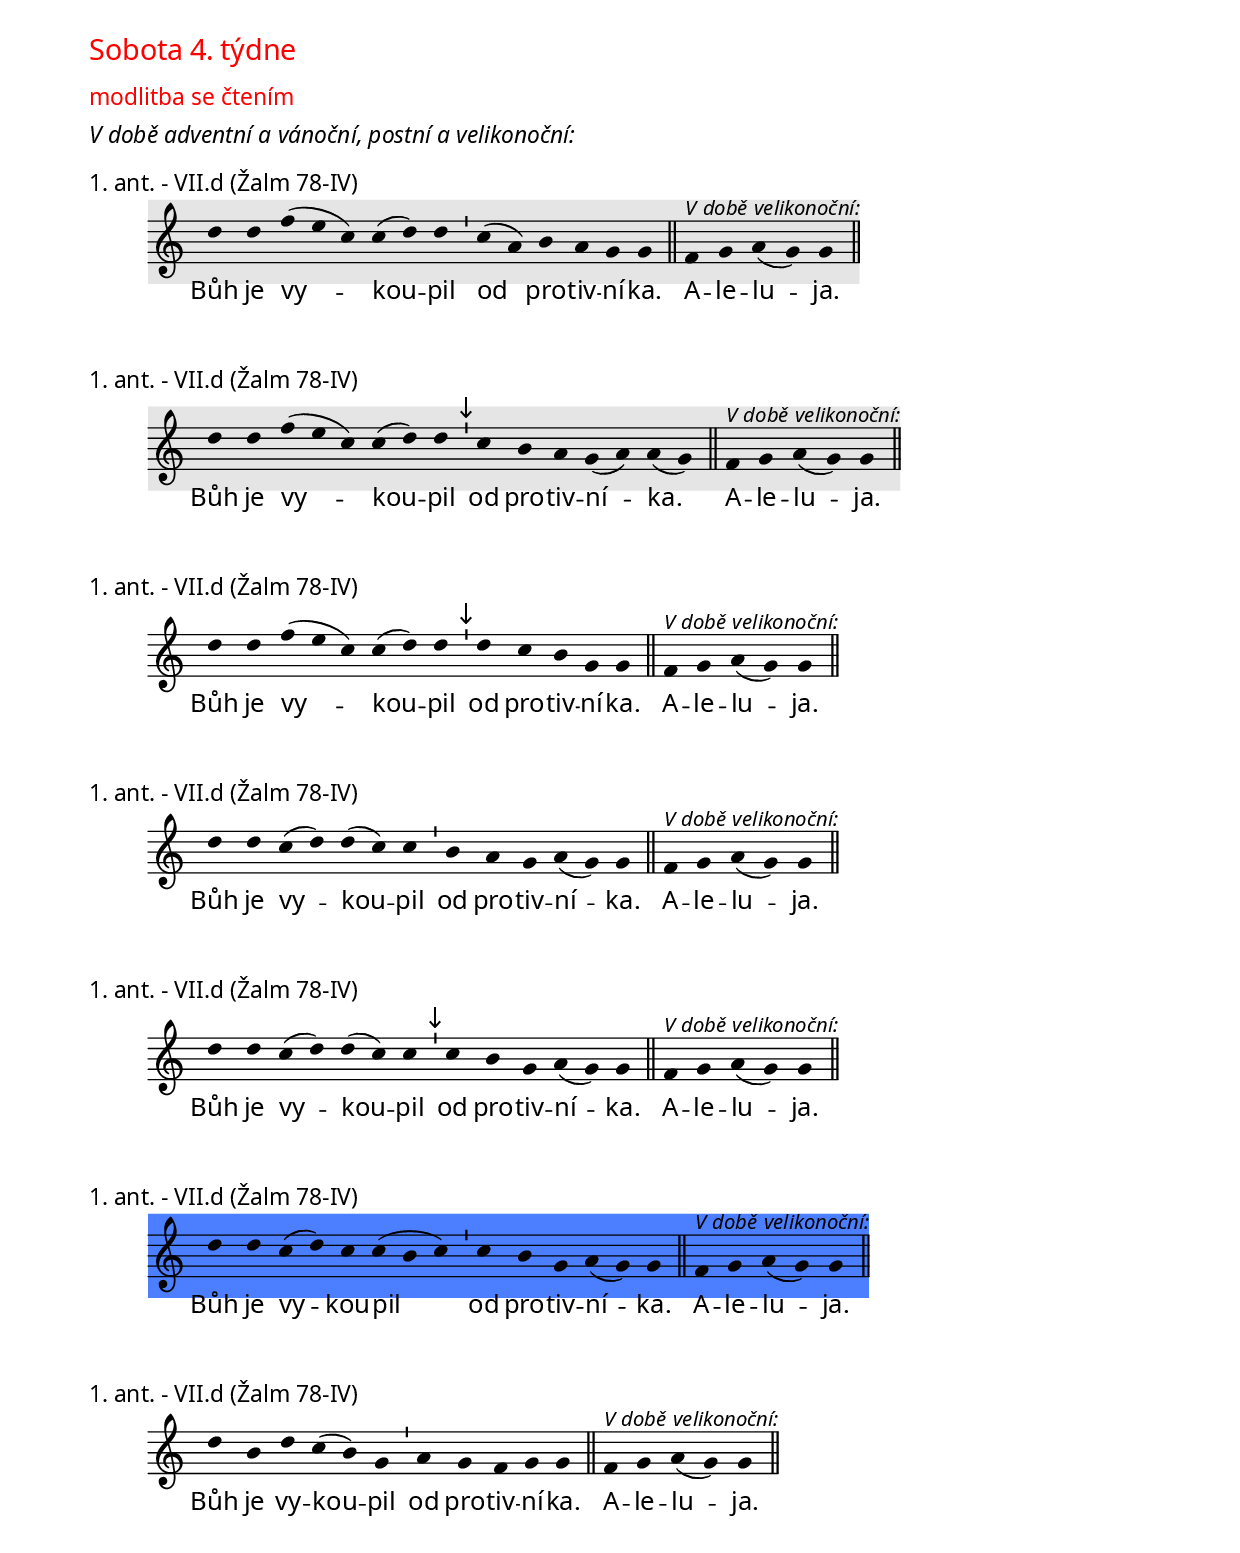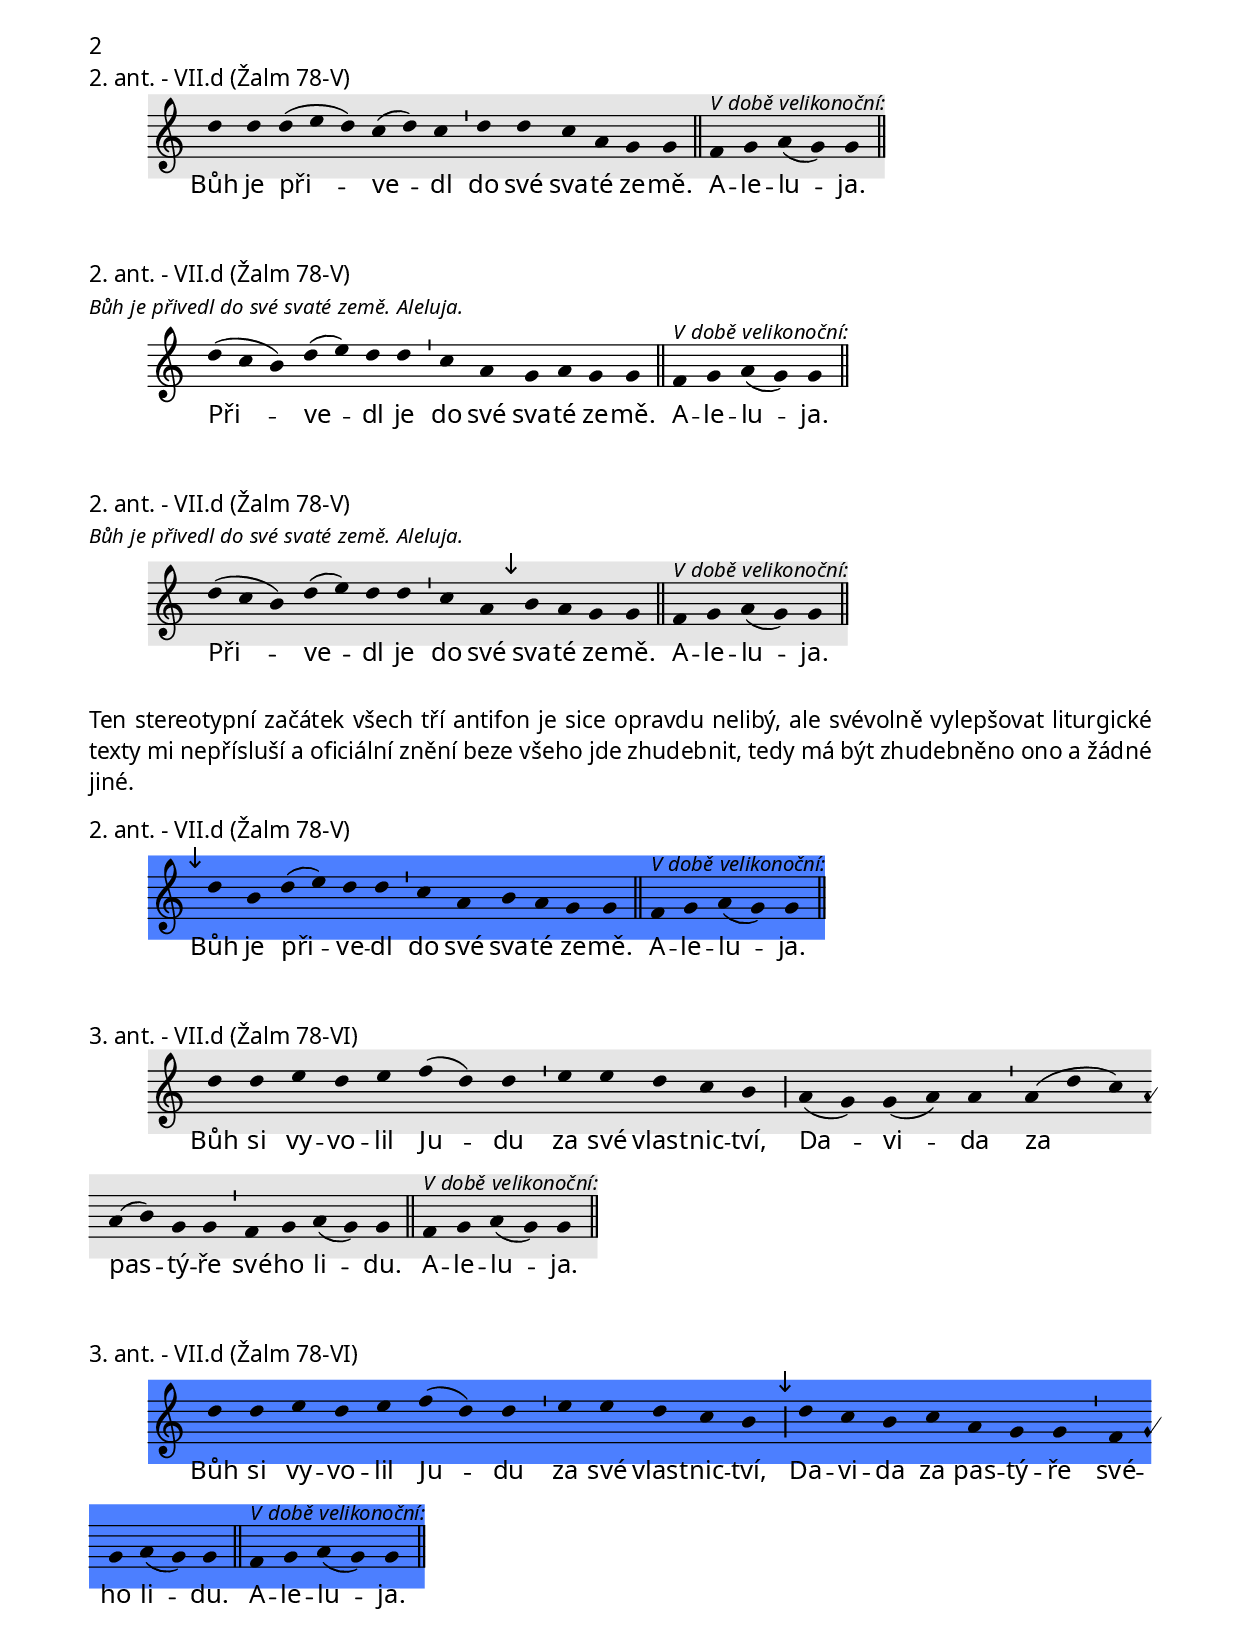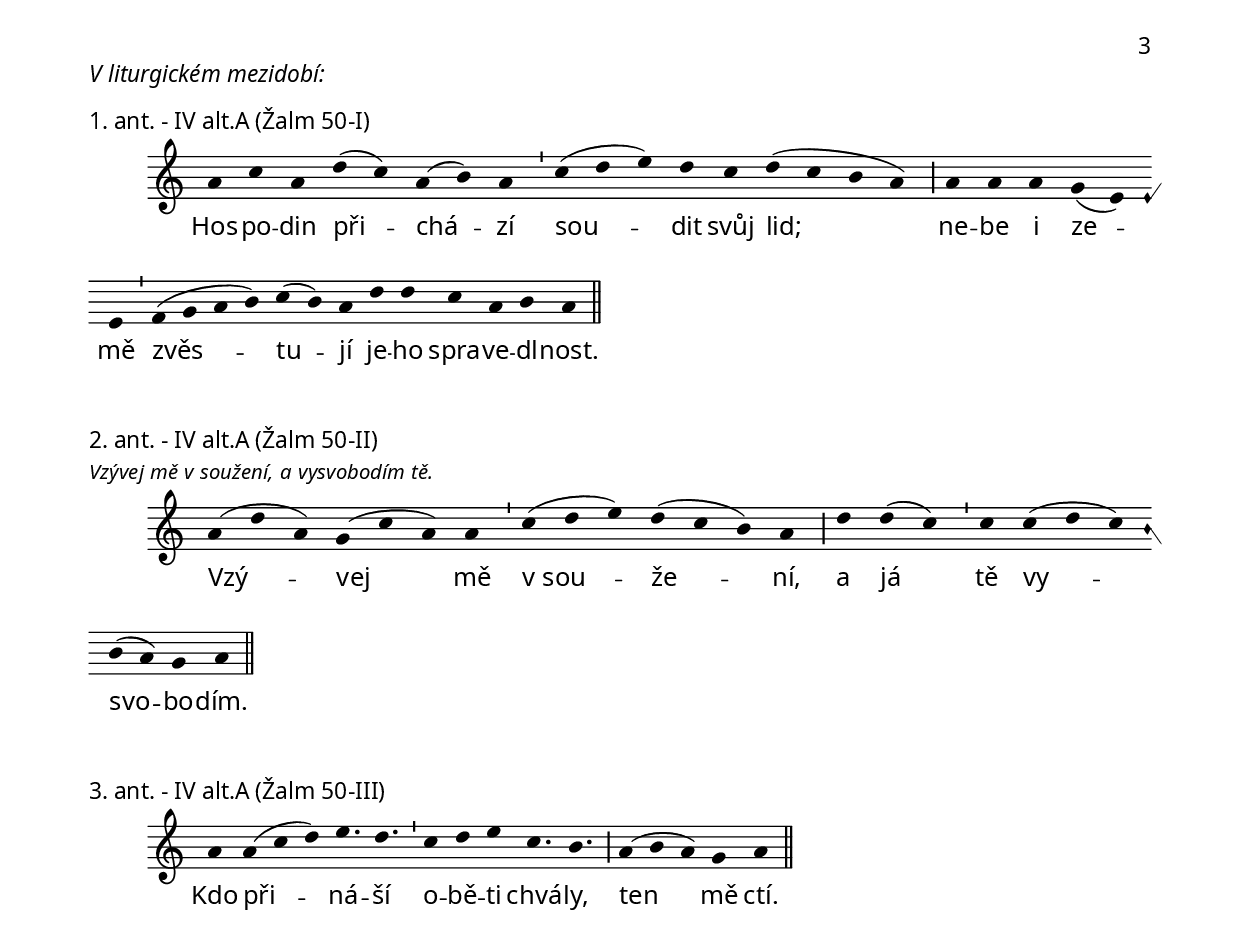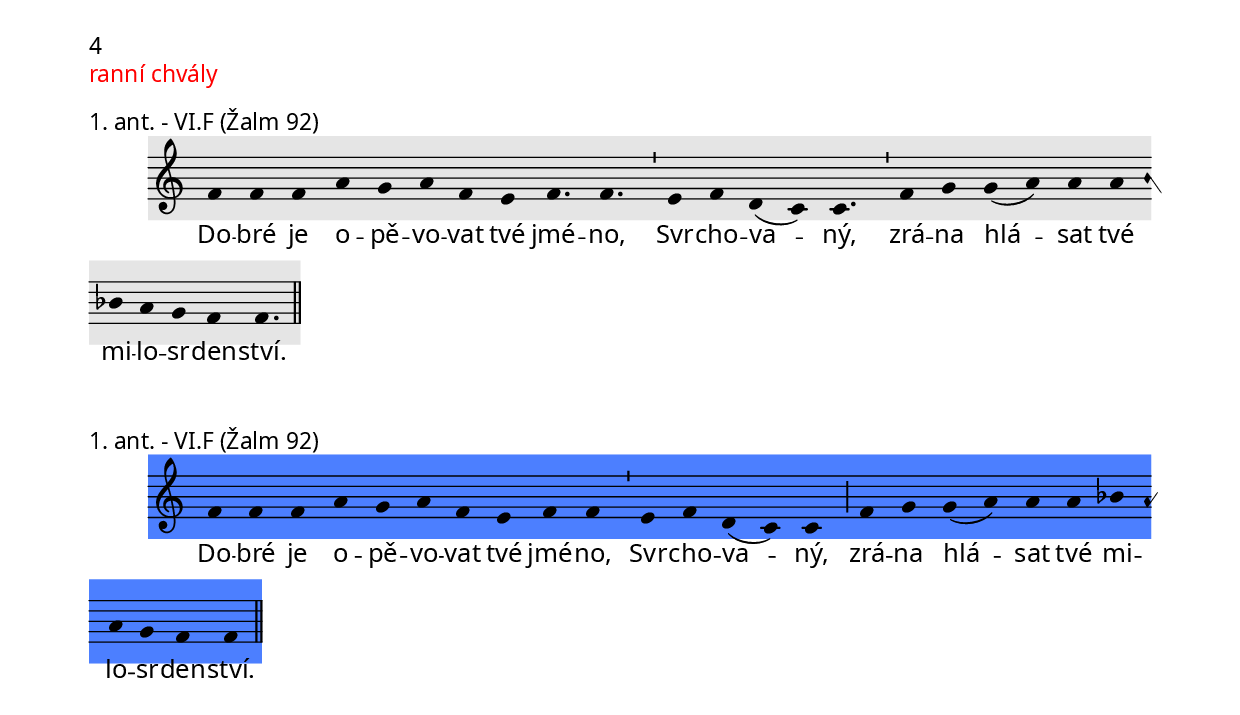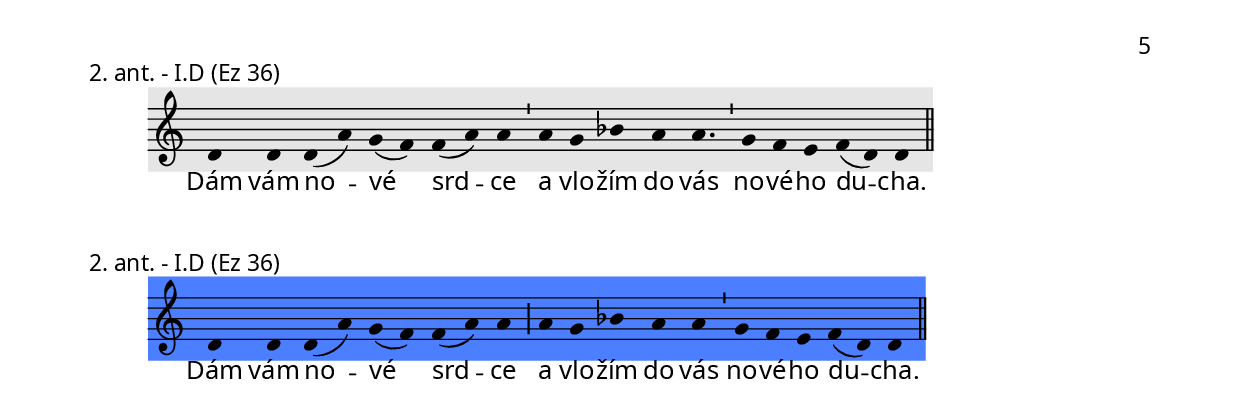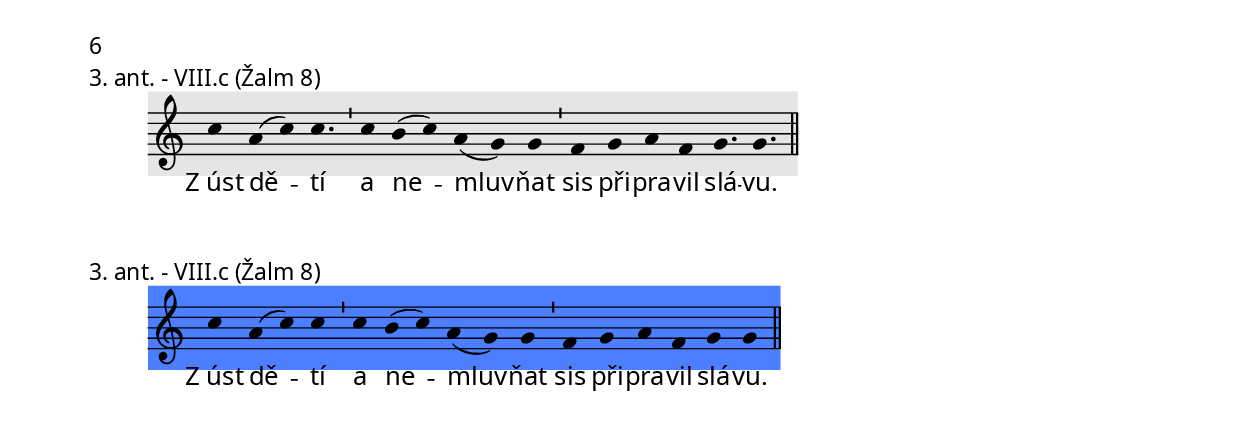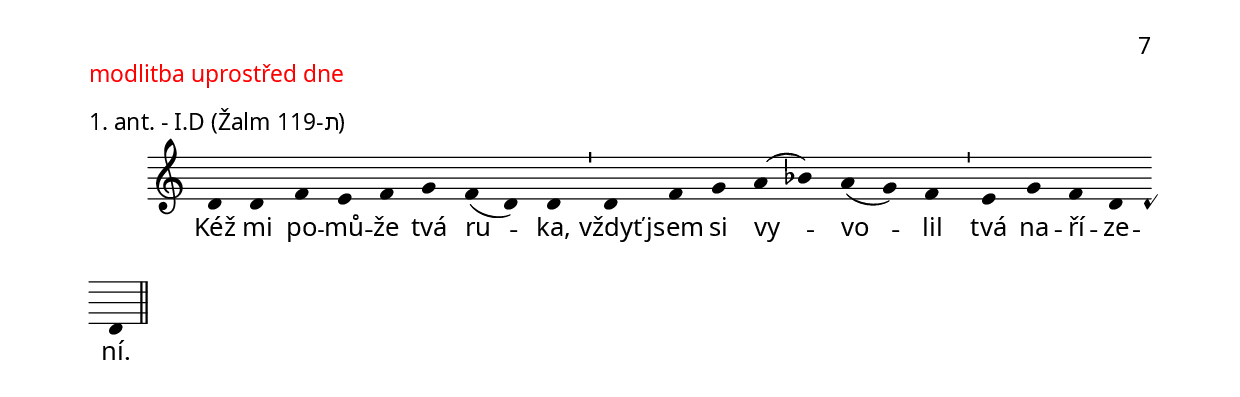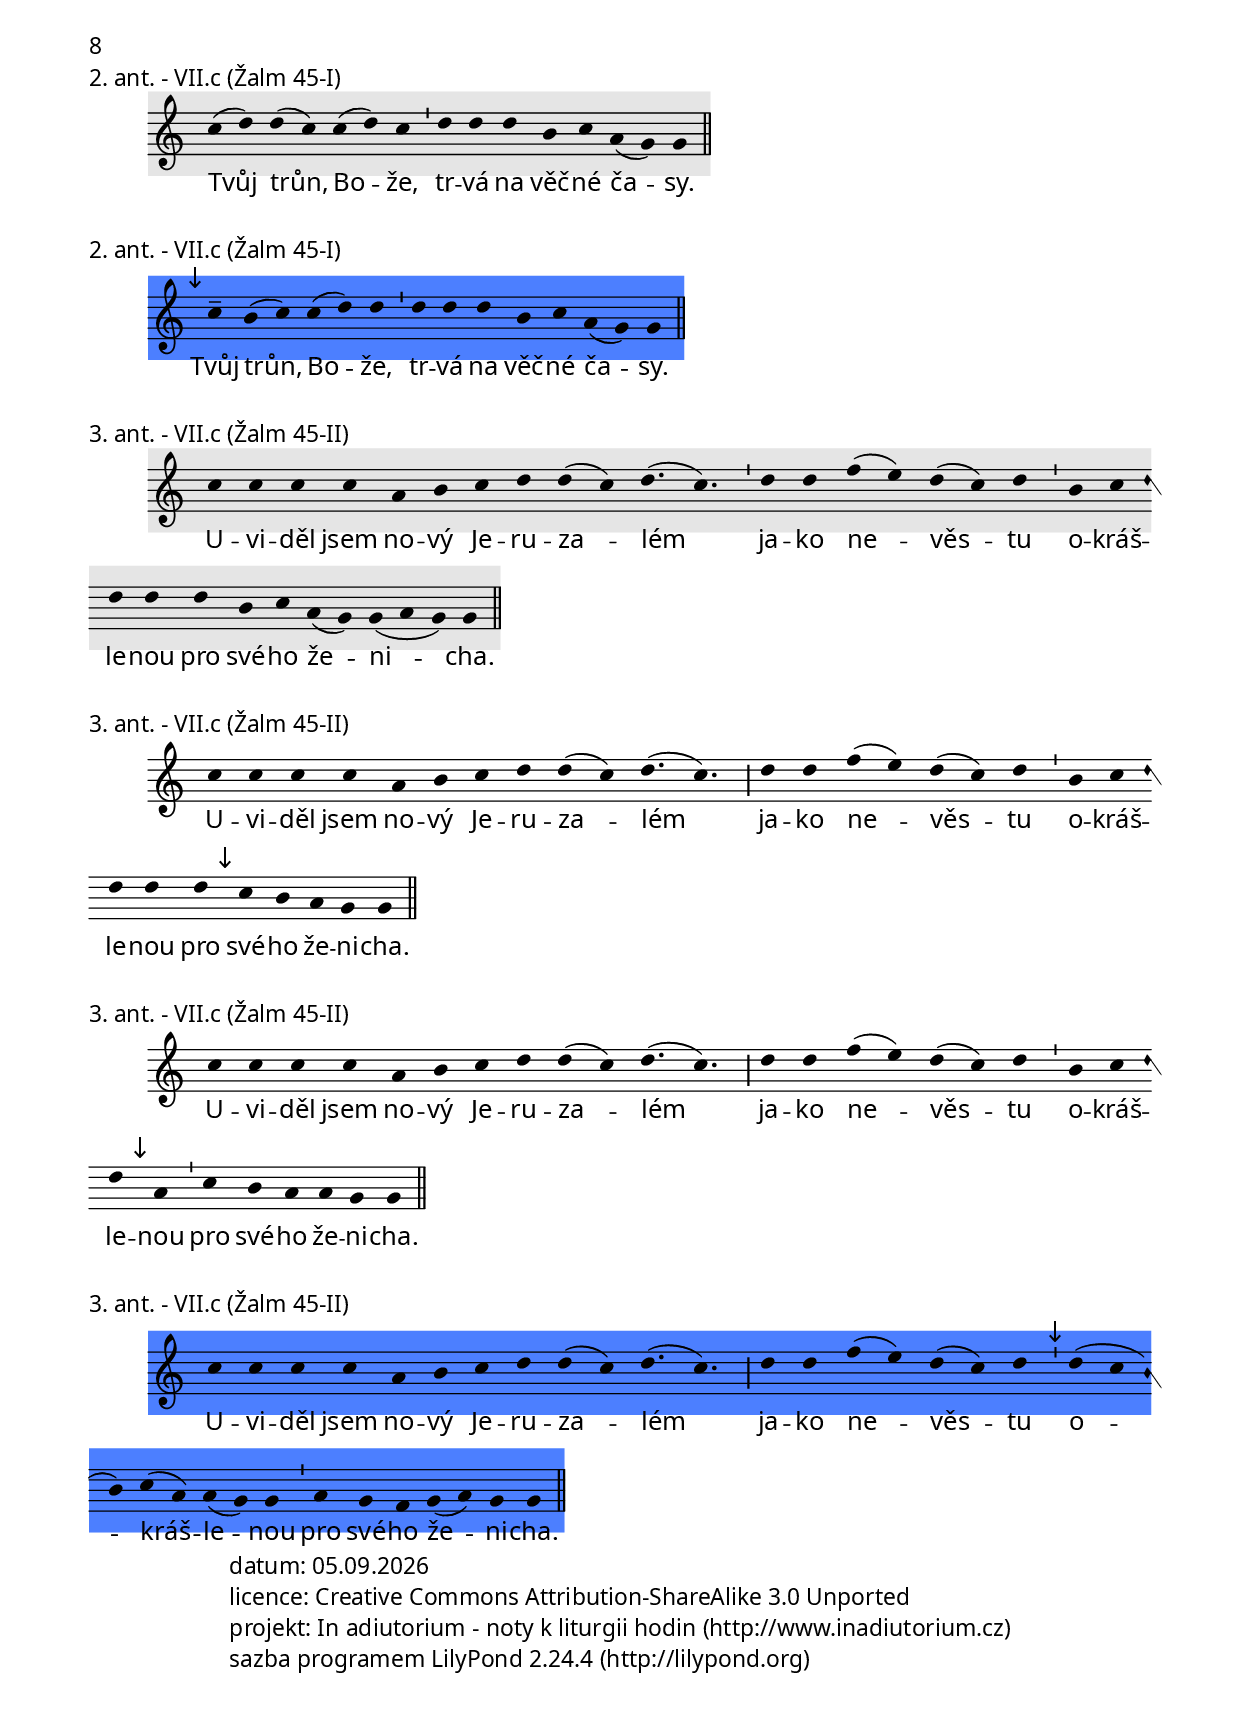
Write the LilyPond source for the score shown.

\include "../spolecne.ly"

\markup {\nadpisDen {Sobota 4. týdne}}

% \markup {\nadpisHodinka {"invitatorium"}}

% \score { \tIIsobotaInvitatorium }

\markup {\nadpisHodinka {"modlitba se čtením"}}

\markup\italic{V době adventní a vánoční, postní a velikonoční:}

\score {
  \relative c'' {
    \zvyraznovacSedy
    \choralniRezim
    d4 d f( e c) c( d) d \barMin
    c( a) b a g g \barFinalis

    f^\rubrVelikAleluja g a( g) g \barFinalis
  }
  \addlyrics {
    Bůh je vy -- kou -- pil od pro -- tiv -- ní -- ka.

    A -- le -- lu -- ja.
  }
  \header {
    quid = "1. ant."
    modus = "VII"
    differentia = "d"
    psalmus = "Žalm 78-IV"
    placet = "_od_ je divné"
    id = "mc-a-ant1"
    piece = \markup {\sestavTitulek}
  }
}

\score {
  \relative c'' {
    \zvyraznovacSedy
    \choralniRezim
    d4 d f( e c) c( d) d \barMin
    \mark\sipka c b a g( a) a( g) \barFinalis

    f^\rubrVelikAleluja g a( g) g \barFinalis
  }
  \addlyrics {
    Bůh je vy -- kou -- pil od pro -- tiv -- ní -- ka.

    A -- le -- lu -- ja.
  }
  \header {
    quid = "1. ant."
    modus = "VII"
    differentia = "d"
    psalmus = "Žalm 78-IV"
    placet = "nestandardní závěr"
    id = "mc-a-ant1"
    piece = \markup {\sestavTitulek}
  }
}

\score {
  \relative c'' {
    \choralniRezim
    d4 d f( e c) c( d) d \barMin
    \mark\sipka d c b g g \barFinalis

    f^\rubrVelikAleluja g a( g) g \barFinalis
  }
  \addlyrics {
    Bůh je vy -- kou -- pil od pro -- tiv -- ní -- ka.

    A -- le -- lu -- ja.
  }
  \header {
    quid = "1. ant."
    modus = "VII"
    differentia = "d"
    psalmus = "Žalm 78-IV"
    id = "mc-a-ant1"
    piece = \markup {\sestavTitulek}
  }
}

\score {
  \relative c'' {
    \choralniRezim
    d4 d c( d) d( c) c \barMin
    b a g a( g) g \barFinalis

    f^\rubrVelikAleluja g a( g) g \barFinalis
  }
  \addlyrics {
    Bůh je vy -- kou -- pil
    od pro -- tiv -- ní -- ka.

    A -- le -- lu -- ja.
  }
  \header {
    quid = "1. ant."
    modus = "VII"
    differentia = "d"
    psalmus = "Žalm 78-IV"
    id = "mc-a-ant1"
    piece = \markup {\sestavTitulek}
  }
}

\score {
  \relative c'' {
    \choralniRezim
    d4 d c( d) d( c) c \barMin
    \mark\sipka c b g a( g) g \barFinalis

    f^\rubrVelikAleluja g a( g) g \barFinalis
  }
  \addlyrics {
    Bůh je vy -- kou -- pil
    od pro -- tiv -- ní -- ka.

    A -- le -- lu -- ja.
  }
  \header {
    quid = "1. ant."
    modus = "VII"
    differentia = "d"
    psalmus = "Žalm 78-IV"
    id = "mc-a-ant1"
    piece = \markup {\sestavTitulek}
  }
}

\score {
  \relative c'' {
    \zvyraznovacModry
    \choralniRezim
    d4 d c( d) c c( b c) \barMin
    c b g a( g) g \barFinalis

    f^\rubrVelikAleluja g a( g) g \barFinalis
  }
  \addlyrics {
    Bůh je vy -- kou -- pil od pro -- tiv -- ní -- ka.

    A -- le -- lu -- ja.
  }
  \header {
    quid = "1. ant."
    modus = "VII"
    differentia = "d"
    psalmus = "Žalm 78-IV"
    id = "mc-a-ant1"
    piece = \markup {\sestavTitulek}
  }
}

\score {
  \relative c'' {
    \choralniRezim
    d4 b d c( b) g \barMin
    a g f g g \barFinalis

    f^\rubrVelikAleluja g a( g) g \barFinalis
  }
  \addlyrics {
    Bůh je vy -- kou -- pil od pro -- tiv -- ní -- ka.

    A -- le -- lu -- ja.
  }
  \header {
    quid = "1. ant."
    modus = "VII"
    differentia = "d"
    psalmus = "Žalm 78-IV"
    id = "mc-a-ant1"
    piece = \markup {\sestavTitulek}
  }
}

\score {
  \relative c'' {
    \zvyraznovacSedy
    \choralniRezim
    d4 d d( e d) c( d) c \barMin d d c a g g \barFinalis

    f^\rubrVelikAleluja g a( g) g \barFinalis
  }
  \addlyrics {
    Bůh je při -- ve -- dl do své sva -- té ze -- mě.

    A -- le -- lu -- ja.
  }
  \header {
    quid = "2. ant."
    modus = "VII"
    differentia = "d"
    psalmus = "Žalm 78-V"
    placet = "stejný začátek všech tří antifon působí skoro jako
    absolutní rým - a zároveň je to _braní jména Božího_;
    možná by stačilo u této jedné změnit podmět na nevyjádřený,
    např. Přivedl je do své svaté země."
    id = "mc-a-ant2"
    piece = \markup {\sestavTitulek}
  }
}

\score {
  \relative c'' {
    \choralniRezim
    d4( c b) d( e) d d \barMin
    c a g a g g \barFinalis

    f^\rubrVelikAleluja g a( g) g \barFinalis
  }
  \addlyrics {
    Při -- ve -- dl je
    do své sva -- té ze -- mě.

    A -- le -- lu -- ja.
  }
  \header {
    textus_approbatus = "Bůh je přivedl do své svaté země. Aleluja."
    quid = "2. ant."
    modus = "VII"
    differentia = "d"
    psalmus = "Žalm 78-V"
    id = "mc-a-ant2"
    piece = \markup {\sestavTitulek}
  }
}

\score {
  \relative c'' {
    \zvyraznovacSedy
    \choralniRezim
    d4( c b) d( e) d d \barMin
    c a \mark\sipka b a g g \barFinalis

    f^\rubrVelikAleluja g a( g) g \barFinalis
  }
  \addlyrics {
    Při -- ve -- dl je
    do své sva -- té ze -- mě.

    A -- le -- lu -- ja.
  }
  \header {
    textus_approbatus = "Bůh je přivedl do své svaté země. Aleluja."
    quid = "2. ant."
    modus = "VII"
    differentia = "d"
    psalmus = "Žalm 78-V"
    id = "mc-a-ant2"
    piece = \markup {\sestavTitulek}
  }
}

\markup\justify{
  Ten stereotypní začátek všech tří antifon je sice opravdu nelibý, ale svévolně vylepšovat
  liturgické texty mi nepřísluší a oficiální znění beze všeho jde zhudebnit,
  tedy má být zhudebněno ono a žádné jiné.
}

\score {
  \relative c'' {
    \zvyraznovacModry
    \choralniRezim
    \mark\sipka d4 b d( e) d d \barMin
    c a b a g g \barFinalis

    f^\rubrVelikAleluja g a( g) g \barFinalis
  }
  \addlyrics {
    Bůh je při -- ve -- dl
    do své sva -- té ze -- mě.

    A -- le -- lu -- ja.
  }
  \header {
    quid = "2. ant."
    modus = "VII"
    differentia = "d"
    psalmus = "Žalm 78-V"
    id = "mc-a-ant2"
    piece = \markup {\sestavTitulek}
  }
}

\score {
  \relative c'' {
    \zvyraznovacSedy
    \choralniRezim
    d d e d e f( d) d \barMin e e d c b \barMaior
    a( g) g( a) a \barMin a( d c) a( b) g g \barMin f g a( g) g \barFinalis

    f^\rubrVelikAleluja g a( g) g \barFinalis
  }
  \addlyrics {
    Bůh si vy -- vo -- lil Ju -- du za své vlast -- nic -- tví,
    Da -- vi -- da za pas -- tý -- ře své -- ho li -- du.

    A -- le -- lu -- ja.
  }
  \header {
    quid = "3. ant."
    modus = "VII"
    differentia = "d"
    psalmus = "Žalm 78-VI"
    id = "mc-a-ant3"
    piece = \markup {\sestavTitulek}
  }
}

\score {
  \relative c'' {
    \zvyraznovacModry
    \choralniRezim
    d d e d e f( d) d \barMin e e d c b \barMaior
    \mark\sipka d c b c a g g \barMin f g a( g) g \barFinalis

    f^\rubrVelikAleluja g a( g) g \barFinalis
  }
  \addlyrics {
    Bůh si vy -- vo -- lil Ju -- du za své vlast -- nic -- tví,
    Da -- vi -- da za pas -- tý -- ře své -- ho li -- du.

    A -- le -- lu -- ja.
  }
  \header {
    quid = "3. ant."
    modus = "VII"
    differentia = "d"
    psalmus = "Žalm 78-VI"
    id = "mc-a-ant3"
    piece = \markup {\sestavTitulek}
  }
}

\pageBreak

\markup\italic{V liturgickém mezidobí:}

\score {
  \relative c'' {
    \choralniRezim
    a4 c a d( c) a( b) a \barMin c( d e) d c d( c b a) \barMaior
    a a a g( e) e \barMin f( g a b) c( b) a d d c a b a \barFinalis
  }
  \addlyrics {
    Hos -- po -- din při -- chá -- zí sou -- dit svůj lid;
    ne -- be i ze -- mě zvěs -- tu -- jí je -- ho spra -- ve -- dl -- nost.
  }
  \header {
    quid = "1. ant."
    modus = "IV alt"
    differentia = "A"
    psalmus = "Žalm 50-I"
    id = "mc-b-ant1"
    piece = \markup {\sestavTitulek}
  }
}

\score {
  \relative c'' {
    \choralniRezim
    a( d a) g( c a) a \barMin c( d e) d( c b) a \barMaior
    d d( c) \barMin c c( d c) b( a) g a \barFinalis
  }
  \addlyrics {
    Vzý -- vej mě v_sou -- že -- ní,
    a já tě vy -- svo -- bo -- dím.
  }
  \header {
    textus_approbatus = "Vzývej mě v soužení, a vysvobodím tě."
    quid = "2. ant."
    modus = "IV alt"
    differentia = "A"
    psalmus = "Žalm 50-II"
    id = "mc-b-ant2"
    piece = \markup {\sestavTitulek}
  }
}

\score {
  \relative c'' {
    \choralniRezim
    a a( c d) e4. d \barMin c4 d e c4. b \barMaior
    a4( b a) g a \barFinalis
  }
  \addlyrics {
    Kdo při -- ná -- ší o -- bě -- ti chvá -- ly,
    ten mě ctí.
  }
  \header {
    quid = "3. ant."
    modus = "IV alt"
    differentia = "A"
    psalmus = "Žalm 50-III"
    id = "mc-b-ant3"
    piece = \markup {\sestavTitulek}
  }
}

\pageBreak

\markup {\nadpisHodinka {"ranní chvály"}}

\score {
  \relative c' {
    \zvyraznovacSedy
    \choralniRezim
    f4 f f a g a f e f4. f \barMin e4 f d( c) c4. \barMin
    f4 g g( a) a a bes a g f f4. \barFinalis
  }
  \addlyrics {
    Do -- bré je o -- pě -- vo -- vat tvé jmé -- no, Svr -- cho -- va -- ný,
    zrá -- na hlá -- sat tvé mi -- lo -- sr -- den -- ství.
  }
  \header {
    quid = "1. ant."
    modus = "VI"
    differentia = "F"
    psalmus = "Žalm 92"
    placet = "druhá divisio maior"
    id = "rch-ant1"
    piece = \markup {\sestavTitulek}
  }
}

\score {
  \relative c' {
    \zvyraznovacModry
    \choralniRezim
    f4 f f a g a f e f f \barMin
    e f d( c) c \barMaior
    f g g( a) a a bes a g f f \barFinalis
  }
  \addlyrics {
    Do -- bré je o -- pě -- vo -- vat tvé jmé -- no,
    Svr -- cho -- va -- ný,
    zrá -- na hlá -- sat tvé mi -- lo -- sr -- den -- ství.
  }
  \header {
    quid = "1. ant."
    modus = "VI"
    differentia = "F"
    psalmus = "Žalm 92"
    id = "rch-ant1"
    piece = \markup {\sestavTitulek}
  }
}

\pageBreak

\score {
  \relative c' {
    \zvyraznovacSedy
    \choralniRezim
    d4 d d( a') g( f) f( a) a \barMin
    a g bes a a4. \barMin g4 f e f( d) d \barFinalis
  }
  \addlyrics {
    Dám vám no -- vé srd -- ce
    a vlo -- žím do vás no -- vé -- ho du -- cha.
  }
  \header {
    quid = "2. ant."
    modus = "I"
    differentia = "D"
    psalmus = "Ez 36"
    id = "rch-ant2"
    piece = \markup {\sestavTitulek}
  }
}

\score {
  \relative c' {
    \zvyraznovacModry
    \choralniRezim
    d4 d d( a') g( f) f( a) a \barMaior
    a g bes a a \barMin g4 f e f( d) d \barFinalis
  }
  \addlyrics {
    Dám vám no -- vé srd -- ce
    a vlo -- žím do vás no -- vé -- ho du -- cha.
  }
  \header {
    quid = "2. ant."
    modus = "I"
    differentia = "D"
    psalmus = "Ez 36"
    id = "rch-ant2"
    piece = \markup {\sestavTitulek}
  }
}

\pageBreak

\score {
  \relative c'' {
    \zvyraznovacSedy
    \choralniRezim
    c4 a( c) c4. \barMin c4 b( c) a( g) g \barMin f g a f g4. g \barFinalis
  }
  \addlyrics {
    Z_úst dě -- tí a ne -- mluv -- ňat sis při -- pra -- vil slá -- vu.
  }
  \header {
    quid = "3. ant."
    modus = "VIII"
    differentia = "c"
    psalmus = "Žalm 8"
    id = "rch-ant3"
    piece = \markup {\sestavTitulek}
  }
}

\score {
  \relative c'' {
    \zvyraznovacModry
    \choralniRezim
    c4 a( c) c \barMin c4 b( c) a( g) g \barMin f g a f g g \barFinalis
  }
  \addlyrics {
    Z_úst dě -- tí a ne -- mluv -- ňat sis při -- pra -- vil slá -- vu.
  }
  \header {
    quid = "3. ant."
    modus = "VIII"
    differentia = "c"
    psalmus = "Žalm 8"
    id = "rch-ant3"
    piece = \markup {\sestavTitulek}
  }
}

\pageBreak

% \score { \tIIsobotaAntBenedictus }

\markup {\nadpisHodinka {"modlitba uprostřed dne"}}

\score {
  \relative c' {
    \choralniRezim
    d4 d f e f g f( d) d \barMin
    d f g a( bes) a( g) f \barMin
    e g f d d \barFinalis
  }
  \addlyrics {
    Kéž mi po -- mů -- že tvá ru -- ka,
    vždyť jsem si vy -- vo -- lil tvá na -- ří -- ze -- ní.
  }
  \header {
    quid = "1. ant."
    modus = "I"
    differentia = "D"
    psalmus = "Žalm 119-ת"
    id = "up-ant1"
    piece = \markup {\sestavTitulek}
  }
}

\pageBreak

\score {
  \relative c'' {
    \zvyraznovacSedy
    \choralniRezim
    c4( d) d( c) c( d) c \barMin d d d b c a( g) g \barFinalis
  }
  \addlyrics {
    Tvůj trůn, Bo -- že, tr -- vá na věč -- né ča -- sy.
  }
  \header {
    quid = "2. ant."
    modus = "VII"
    differentia = "c"
    psalmus = "Žalm 45-I"
    id = "up-ant2"
    piece = \markup {\sestavTitulek}
  }
}

\score {
  \relative c'' {
    \zvyraznovacModry
    \choralniRezim
    \mark\sipka c4-- b( c) c( d) d \barMin d d d b c a( g) g \barFinalis
  }
  \addlyrics {
    Tvůj trůn, Bo -- že, tr -- vá na věč -- né ča -- sy.
  }
  \header {
    quid = "2. ant."
    modus = "VII"
    differentia = "c"
    psalmus = "Žalm 45-I"
    id = "up-ant2"
    piece = \markup {\sestavTitulek}
  }
}

\score {
  \relative c'' {
    \zvyraznovacSedy
    \choralniRezim
    c4 c c c a b c d d( c) d4.( c) \barMin
    d4 d f( e) d( c) d \barMin
    b c d d d b c a( g) g( a g) g \barFinalis
  }
  \addlyrics {
    U -- vi -- děl jsem no -- vý Je -- ru -- za -- lém
    ja -- ko ne -- věs -- tu
    o -- kráš -- le -- nou pro své -- ho že -- ni -- cha.
  }
  \header {
    quid = "3. ant."
    modus = "VII"
    differentia = "c"
    psalmus = "Žalm 45-II"
    id = "up-ant3"
    piece = \markup {\sestavTitulek}
  }
}

\score {
  \relative c'' {
    \choralniRezim
    c4 c c c a b c d d( c) d4.( c) \barMaior
    d4 d f( e) d( c) d \barMin
    b c d d d \mark\sipka c b a g g \barFinalis
  }
  \addlyrics {
    U -- vi -- děl jsem no -- vý Je -- ru -- za -- lém
    ja -- ko ne -- věs -- tu
    o -- kráš -- le -- nou pro své -- ho že -- ni -- cha.
  }
  \header {
    quid = "3. ant."
    modus = "VII"
    differentia = "c"
    psalmus = "Žalm 45-II"
    id = "up-ant3"
    piece = \markup {\sestavTitulek}
  }
}

\score {
  \relative c'' {
    \choralniRezim
    c4 c c c a b c d d( c) d4.( c) \barMaior
    d4 d f( e) d( c) d \barMin
    b c d \mark\sipka a \barMin c b a a g g \barFinalis
  }
  \addlyrics {
    U -- vi -- děl jsem no -- vý Je -- ru -- za -- lém
    ja -- ko ne -- věs -- tu
    o -- kráš -- le -- nou pro své -- ho že -- ni -- cha.
  }
  \header {
    quid = "3. ant."
    modus = "VII"
    differentia = "c"
    psalmus = "Žalm 45-II"
    id = "up-ant3"
    piece = \markup {\sestavTitulek}
  }
}

\score {
  \relative c'' {
    \zvyraznovacModry
    \choralniRezim
    c4 c c c a b c d d( c) d4.( c) \barMaior
    d4 d f( e) d( c) d \barMin
    \mark\sipka d( c b) c( a) a( g) g \barMin a g f g( a) g g \barFinalis
  }
  \addlyrics {
    U -- vi -- děl jsem no -- vý Je -- ru -- za -- lém
    ja -- ko ne -- věs -- tu
    o -- kráš -- le -- nou pro své -- ho že -- ni -- cha.
  }
  \header {
    quid = "3. ant."
    modus = "VII"
    differentia = "c"
    psalmus = "Žalm 45-II"
    id = "up-ant3"
    piece = \markup {\sestavTitulek}
  }
}